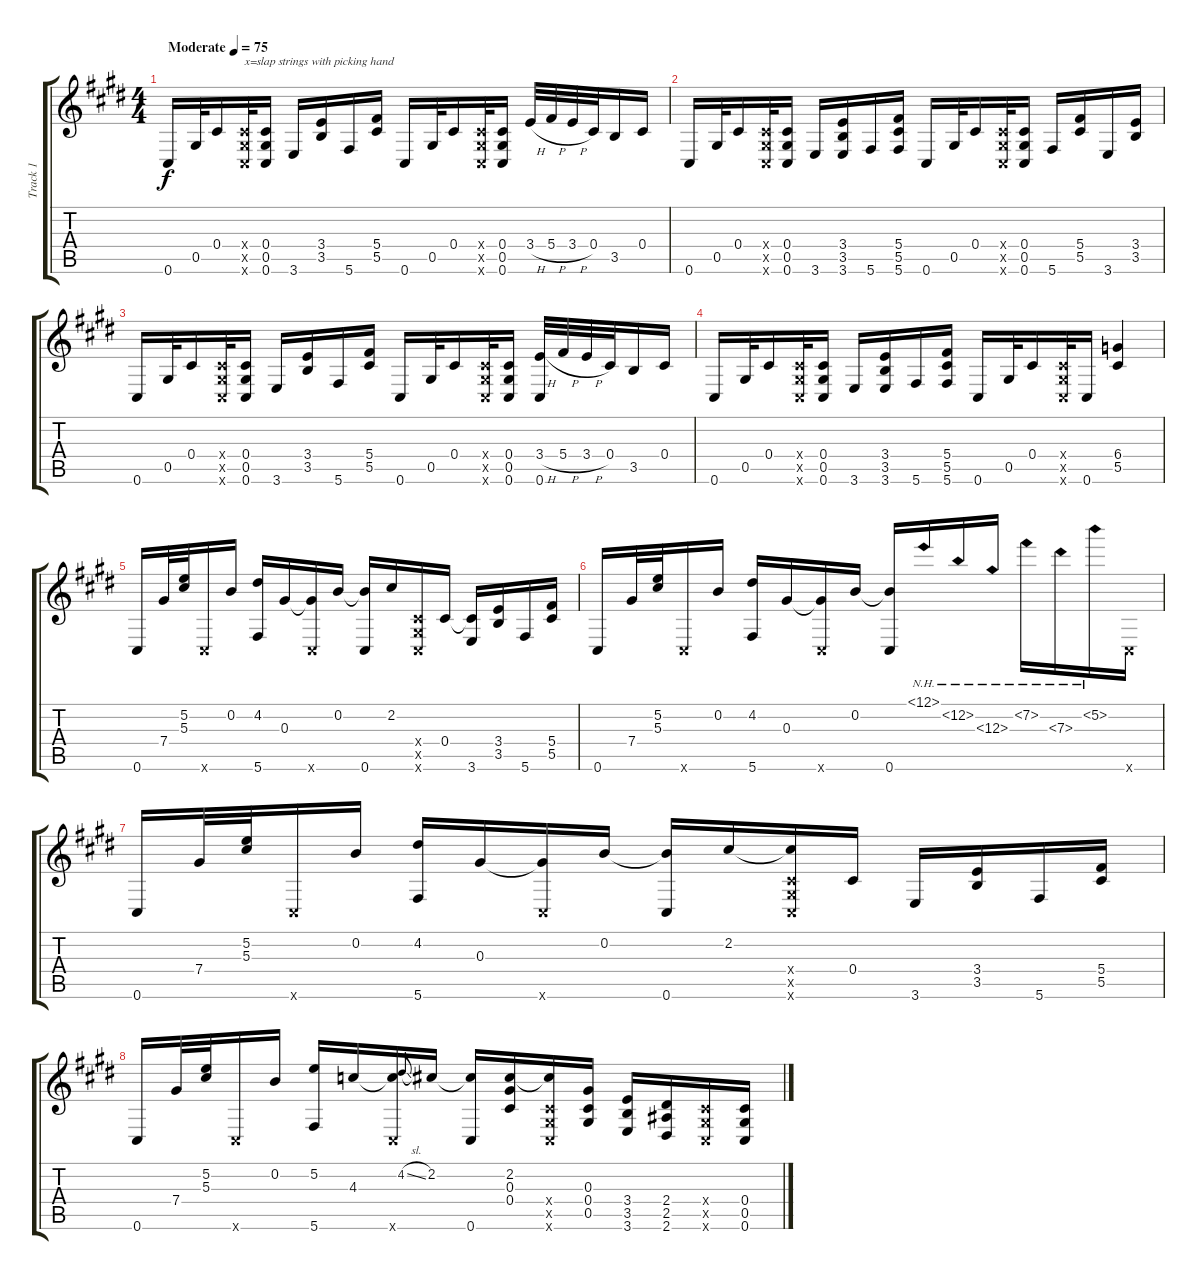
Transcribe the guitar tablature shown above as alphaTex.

\track ("Track 1" "Track 1") {instrument acousticguitarsteel}
\staff {score tabs}
\tuning (E4 B3 Ab3 Db3 Ab2 Db2) {hide}
\ts (4 4)
\tempo (75 "Moderate")
\clef g2
\ks c#minor
0.6.16{dy f instrument acousticguitarsteel} 0.5.32 0.4.16 (0.4{x} 0.5{x} 0.6{x}).32{txt "x=slap strings with picking hand"} (0.4 0.5 0.6).16 3.6.16 (3.4 3.5).16 5.6.16 (5.4 5.5).16 0.6.16 0.5.32 0.4.16 (0.4{x} 0.5{x} 0.6{x}).32 (0.4 0.5 0.6).16 3.4{h}.32 5.4{h}.32 3.4{h}.32 0.4.32 3.5.16 0.4.16 |
0.6.16 0.5.32 0.4.16 (0.4{x} 0.5{x} 0.6{x}).32 (0.4 0.5 0.6).16 3.6.16 (3.4 3.5 3.6).16 5.6.16 (5.4 5.5 5.6).16 0.6.16 0.5.32 0.4.16 (0.4{x} 0.5{x} 0.6{x}).32 (0.4 0.5 0.6).16 5.6.16 (5.4 5.5).16 3.6.16 (3.4 3.5).16 |
0.6.16 0.5.32 0.4.16 (0.4{x} 0.5{x} 0.6{x}).32 (0.4 0.5 0.6).16 3.6.16 (3.4 3.5).16 5.6.16 (5.4 5.5).16 0.6.16 0.5.32 0.4.16 (0.4{x} 0.5{x} 0.6{x}).32 (0.4 0.5 0.6).16 (3.4{h} 0.6).32 5.4{h}.32 3.4{h}.32 0.4.32 3.5.16 0.4.16 |
0.6.16 0.5.32 0.4.16 (0.4{x} 0.5{x} 0.6{x}).32 (0.4 0.5 0.6).16 3.6.16 (3.4 3.5 3.6).16 5.6.16 (5.4 5.5 5.6).16 0.6.16 0.5.32 0.4.16 (0.4{x} 0.5{x} 0.6{x}).32 0.6.16 (6.4 5.5).4 |
0.6.16 7.4.32 (5.2 5.3).32 0.6{x}.16 0.2.16 (4.2 5.6).16 0.3.16 (0.3{t} 0.6{x}).16 0.2.16 (0.2{t} 0.6).16 2.2.16 (0.4{x} 0.5{x} 0.6{x}).16 0.4.16 (0.4{t} 3.6).16 (3.4 3.5).16 5.6.16 (5.4 5.5).16 |
0.6.16 7.4.32 (5.2 5.3).32 0.6{x}.16 0.2.16 (4.2 5.6).16 0.3.16 (0.3{t} 0.6{x}).16 0.2.16 (0.2{t} 0.6).16 12.1{nh}.16 12.2{nh}.16 12.3{nh}.16 7.2{nh}.16 7.3{nh}.16 5.2{nh}.16 0.6{x}.16 |
0.6.16 7.4.32 (5.2 5.3).32 0.6{x}.16 0.2.16 (4.2 5.6).16 0.3.16 (0.3{t} 0.6{x}).16 0.2.16 (0.2{t} 0.6).16 2.2.16 (2.2{t} 0.4{x} 0.5{x} 0.6{x}).16 0.4.16 3.6.16 (3.4 3.5).16 5.6.16 (5.4 5.5).16 |
0.6.16 7.4.32 (5.2 5.3).32 0.6{x}.16 0.2.16 (5.2 5.6).16 4.3.16 (4.3{t} 0.6{x}).16 4.2{sl}.8{gr onbeat} 2.2.16 (2.2{t} 0.6).16 (2.2 0.3 0.4).16 (2.2{t} 0.4{x} 0.5{x} 0.6{x}).16 (0.3 0.4 0.5).16 (3.4 3.5 3.6).16 (2.4 2.5 2.6).16 (0.4{x} 0.5{x} 0.6{x}).16 (0.4 0.5 0.6).16
